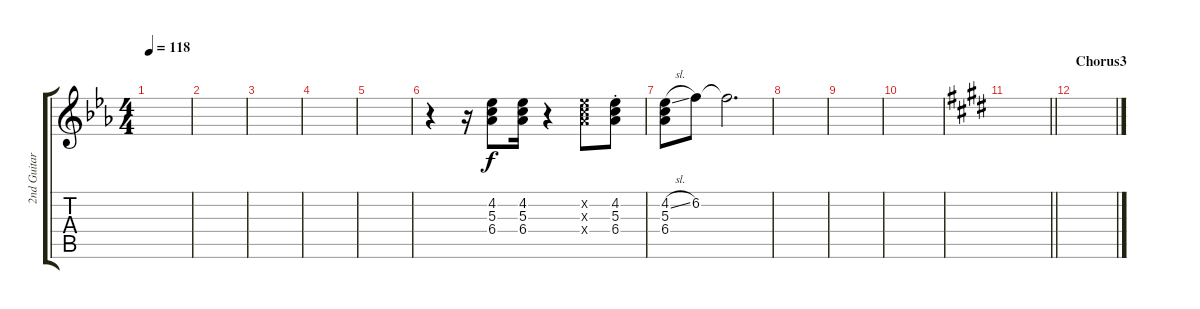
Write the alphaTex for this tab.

\track ("2nd Guitar" "2nd Guitar") {instrument electricguitarclean}
\staff {score tabs}
\tuning (E4 B3 G3 D3 A2 E2) {hide}
\ts (4 4)
\tempo 118
\clef g2
\ks eb
|
|
|
|
|
r.4 r.16 (4.2 5.3 6.4).8 (4.2 5.3 6.4).16 r.4 (4.2{x} 5.3{x} 6.4{x}).8 (4.2{st} 5.3{st} 6.4{st}).8 |
(4.2{sl} 5.3 6.4).8 6.2.8 6.2{t}.2{d} |
|
|
|
\barLineRight lightlight
\ks e
|
\section ("" "Chorus3")
